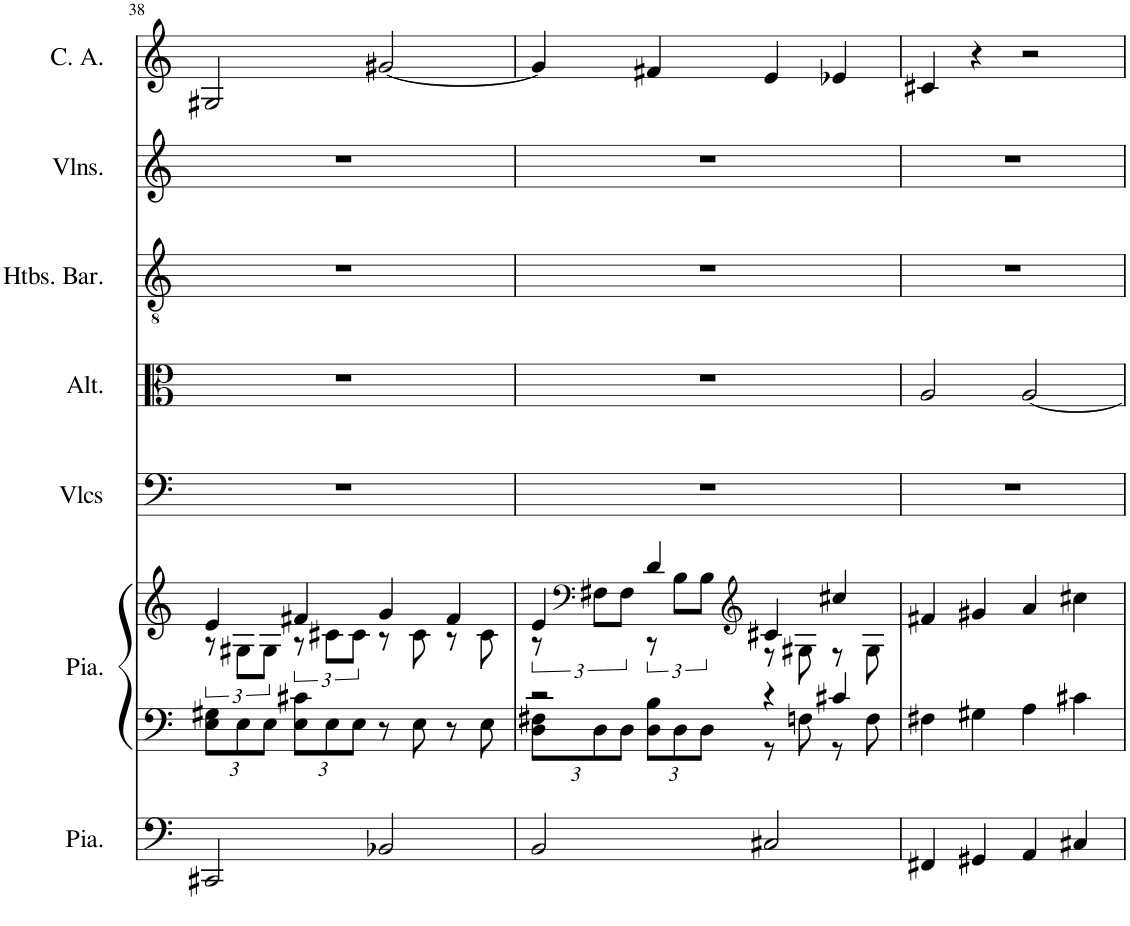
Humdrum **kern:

**kern	**kern	**kern	**kern	**kern	**kern	**kern	**kern
*part7	*part6	*part6	*part5	*part4	*part3	*part2	*part1
*staff8	*staff7	*staff6	*staff5	*staff4	*staff3	*staff2	*staff1
*I"Piano, Pedals	*I"Piano, Organ	*	*I"Violoncelles, Bass	*I"Altos, Tenor	*I"Hautbois Baryton, Alto	*I"Violons, Soprano	*I"Cor anglais, Baritone solo
*I'Pia.	*I'Pia.	*	*I'Vlcs	*I'Alt.	*I'Htbs. Bar.	*I'Vlns.	*I'C. A.
!!LO:PB:g=z
*clefF4	*clefF4	*clefG2	*clefF4	*clefC3	*clefGv2	*clefG2	*clefG2
*	*	*	*	*	*	*	*Trd4c7
*k[]	*k[]	*k[]	*k[]	*k[]	*k[]	*k[]	*k[]
*M4/4	*M4/4	*M4/4	*M4/4	*M4/4	*M4/4	*M4/4	*M4/4
*	*Xbrackettup	*	*	*	*	*	*
=38	=38	=38	=38	=38	=38	=38	=38
*	*	*^	*	*	*	*	*
2CC#X/	12E\ 12G#X\L	4e/	12r	1r	1r	1r	1r	2G#X/
.	12E\	.	12G#X\L	.	.	.	.	.
.	12E\J	.	12G#\J	.	.	.	.	.
.	12E\ 12c#X\L	4f#X/	12r	.	.	.	.	.
.	12E\	.	12c#X\L	.	.	.	.	.
.	12E\J	.	12c#\J	.	.	.	.	.
2BB-X/	8r	4g/	8r	.	.	.	.	[2g#X/
.	8E\	.	8c#\	.	.	.	.	.
.	8r	4f#/	8r	.	.	.	.	.
.	8E\	.	8c#\	.	.	.	.	.
=39	=39	=39	=39	=39	=39	=39	=39	=39
*	*^	*	*	*	*	*	*	*
2BB/	2r	12D\ 12F#X\L	4e/	12r	1r	1r	1r	1r	4g#/]
*	*	*	*clefF4	*	*	*	*	*	*
.	.	12D\	.	12F#X\L	.	.	.	.	.
.	.	12D\J	.	12F#\J	.	.	.	.	.
.	.	12D\ 12B\L	4d/	12r	.	.	.	.	4f#X/
.	.	12D\	.	12B\L	.	.	.	.	.
.	.	12D\J	.	12B\J	.	.	.	.	.
*	*	*	*clefG2	*	*	*	*	*	*
2C#X/	4r	8r	4c#X/	8r	.	.	.	.	4e/
.	.	8Fn\	.	8G#X\	.	.	.	.	.
.	4c#X/	8r	4cc#X/	8r	.	.	.	.	4e-X/
.	.	8F\	.	8G#\	.	.	.	.	.
*	*v	*v	*	*	*	*	*	*	*
*	*	*v	*v	*	*	*	*	*
=40	=40	=40	=40	=40	=40	=40	=40
4FF#X/	4F#X\	4f#X/	1r	2A/	1r	1r	4c#X/
4GG#X/	4G#X\	4g#X/	.	.	.	.	4r
4AA/	4A\	4a/	.	[2A/	.	.	2r
4C#X/	4c#X\	4cc#X\	.	.	.	.	.
=	=	=	=	=	=	=	=
*-	*-	*-	*-	*-	*-	*-	*-
